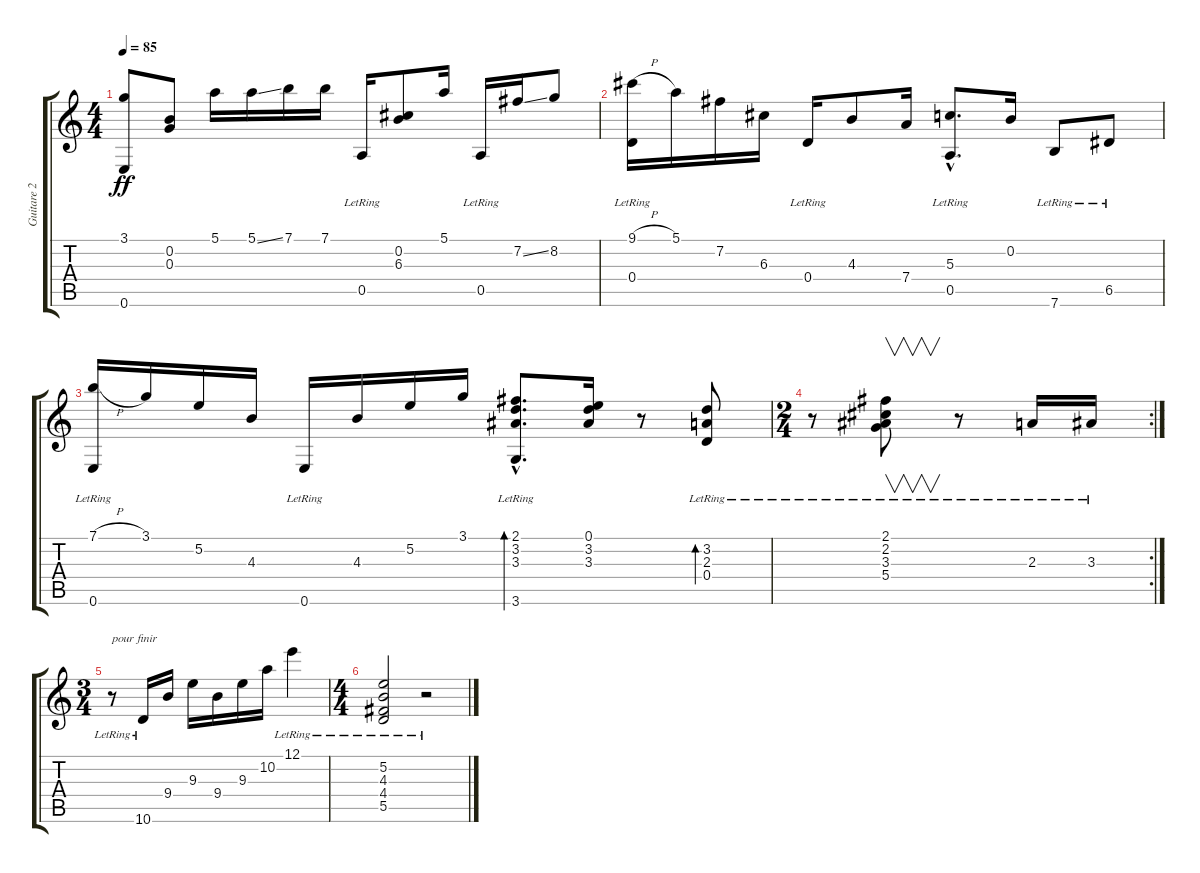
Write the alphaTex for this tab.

\track ("Guitare 2" "Guitare 2") {instrument electricbasspick}
\staff {score tabs}
\tuning (E4 B3 G3 D3 A2 E2) {hide}
\ts (4 4)
\tempo 85
\clef g2
\ks c
(3.1 0.6).8{dy ff} (0.2 0.3).8 5.1.16 5.1{ss}.16 7.1.16 7.1.16 0.5{lr}.16 (0.2 6.3).8 5.1.16 0.5{lr}.16 7.2{ss}.16 8.2.8 |
(9.1{h} 0.4{lr}).16 5.1.16 7.2.16 6.3.16 0.4{lr}.16 4.3.8 7.4.16 (5.3{hac} 0.5{hac lr}).8{d} 0.2.16 7.6{lr}.8 6.5{lr}.8 |
(7.1{h} 0.6{lr}).16 3.1.16 5.2.16 4.3.16 0.6{lr}.16 4.3.16 5.2.16 3.1.16 (2.1{hac} 3.2{hac lr} 3.3{hac lr} 3.6{hac lr}).8{d bd 120} (0.1 3.2 3.3).16 r.8 (3.2{lr} 2.3{lr} 0.4{lr}).8{bd 120} |
\rc 2
\ts (2 4)
r.8 (2.1{lr} 2.2{lr} 3.3{lr} 5.4{lr}).8{v} r.8 2.3{lr}.16 3.3{lr}.16 |
\ts (3 4)
r.8{txt "pour finir"} 10.6{lr}.16 9.4.16 9.3.16 9.4.16 9.3.16 10.2.16 12.1{lr}.4 |
\ts (4 4)
(5.2 4.3{lr} 4.4{lr} 5.5{lr}).2 r.2
